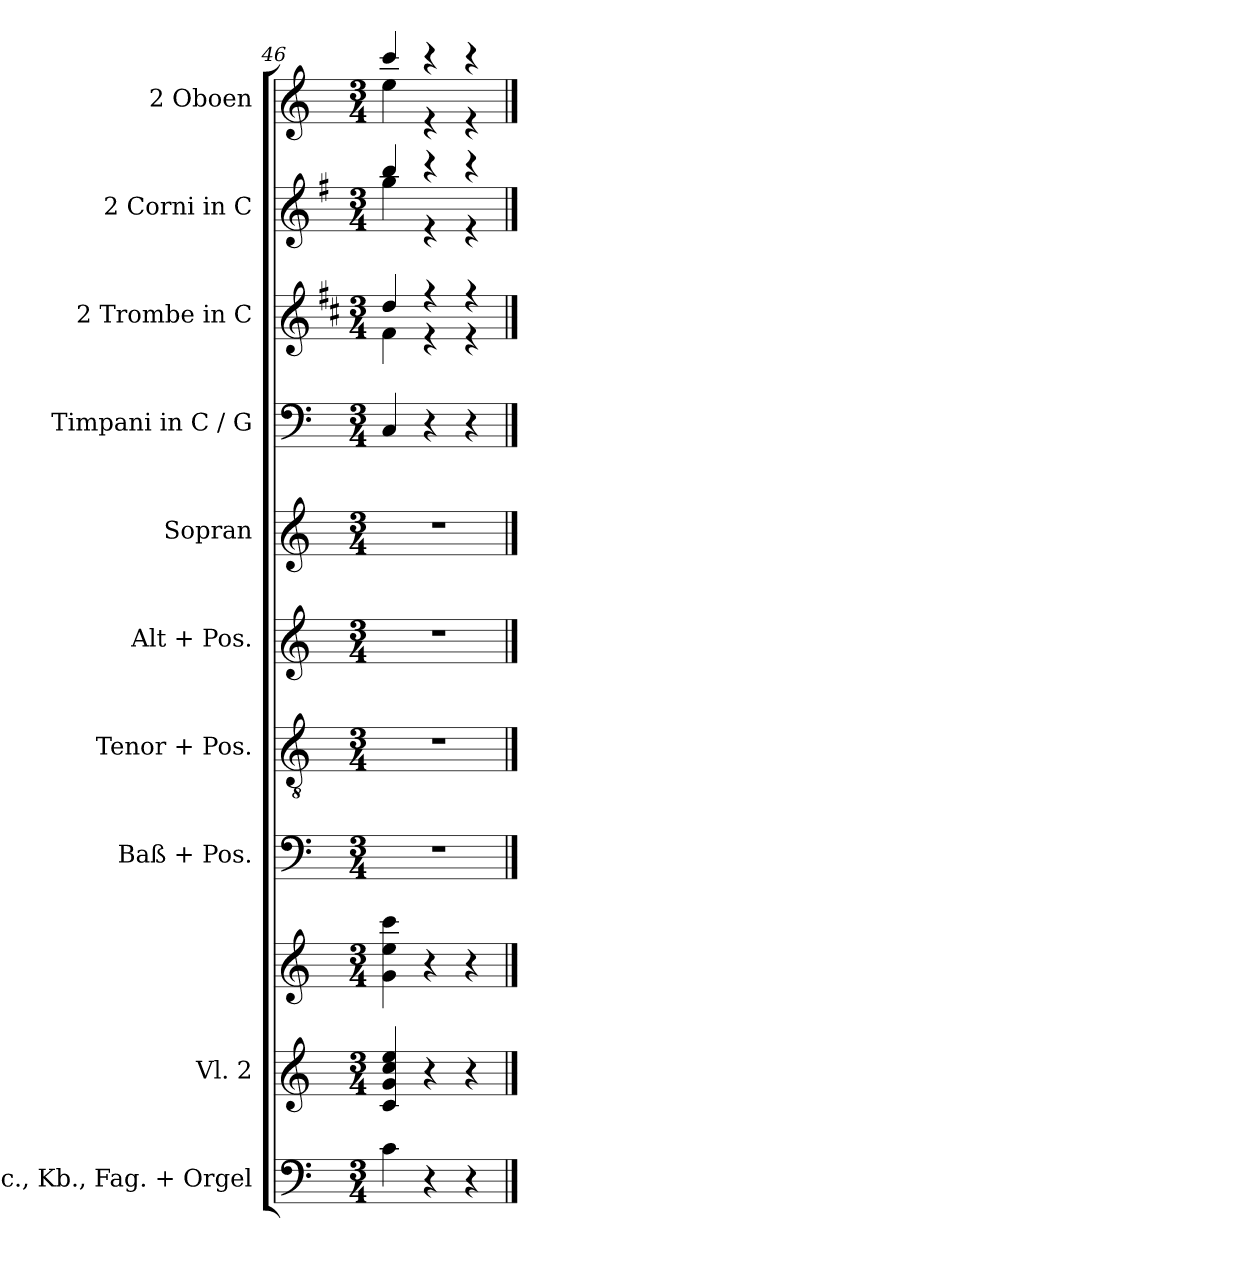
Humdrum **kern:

**kern	**kern	**kern	**kern	**kern	**kern	**kern	**kern	**kern	**kern	**kern
*part10	*part9	*part9	*part8	*part7	*part6	*part5	*part4	*part3	*part2	*part1
*staff11	*staff10	*staff9	*staff8	*staff7	*staff6	*staff5	*staff4	*staff3	*staff2	*staff1
*I"Vlc., Kb., Fag. + Orgel	*I"Vl. 2	*	*I"Baß + Pos.	*I"Tenor + Pos.	*I"Alt + Pos.	*I"Sopran	*I"Timpani in C / G	*I"2 Trombe in C	*I"2 Corni in C	*I"2 Oboen
*	*I'Vl. 2	*	*I'Baß	*I'Tenor	*I'Alt	*I'Sopran	*I'Timp.	*I'Trombe	*I'Corni	*I'Oboen
*clefF4	*clefG2	*clefG2	*clefF4	*clefGv2	*clefG2	*clefG2	*clefF4	*clefG2	*clefG2	*clefG2
*	*	*	*	*	*	*	*	*ITrd1c2	*ITrd4c7	*
*k[]	*k[]	*k[]	*k[]	*k[]	*k[]	*k[]	*k[]	*k[]	*k[]	*k[]
*M3/4	*M3/4	*M3/4	*M3/4	*M3/4	*M3/4	*M3/4	*M3/4	*M3/4	*M3/4	*M3/4
=46	=46	=46	=46	=46	=46	=46	=46	=46	=46	=46
*	*	*	*	*	*	*	*	*^	*^	*^
4c\	4c/ 4g/ 4cc/ 4ee/	4g\ 4ee\ 4ccc\	2.r	2.r	2.r	2.r	4C/	4cc/	4e\	4ee/	4cc\	4ccc/	4ee\
4r	4r	4r	.	.	.	.	4r	4r	4r	4r	4r	4r	4r
4r	4r	4r	.	.	.	.	4r	4r	4r	4r	4r	4r	4r
*	*	*	*	*	*	*	*	*v	*v	*	*	*v	*v
*	*	*	*	*	*	*	*	*	*v	*v	*
==	==	==	==	==	==	==	==	==	==	==
*-	*-	*-	*-	*-	*-	*-	*-	*-	*-	*-
